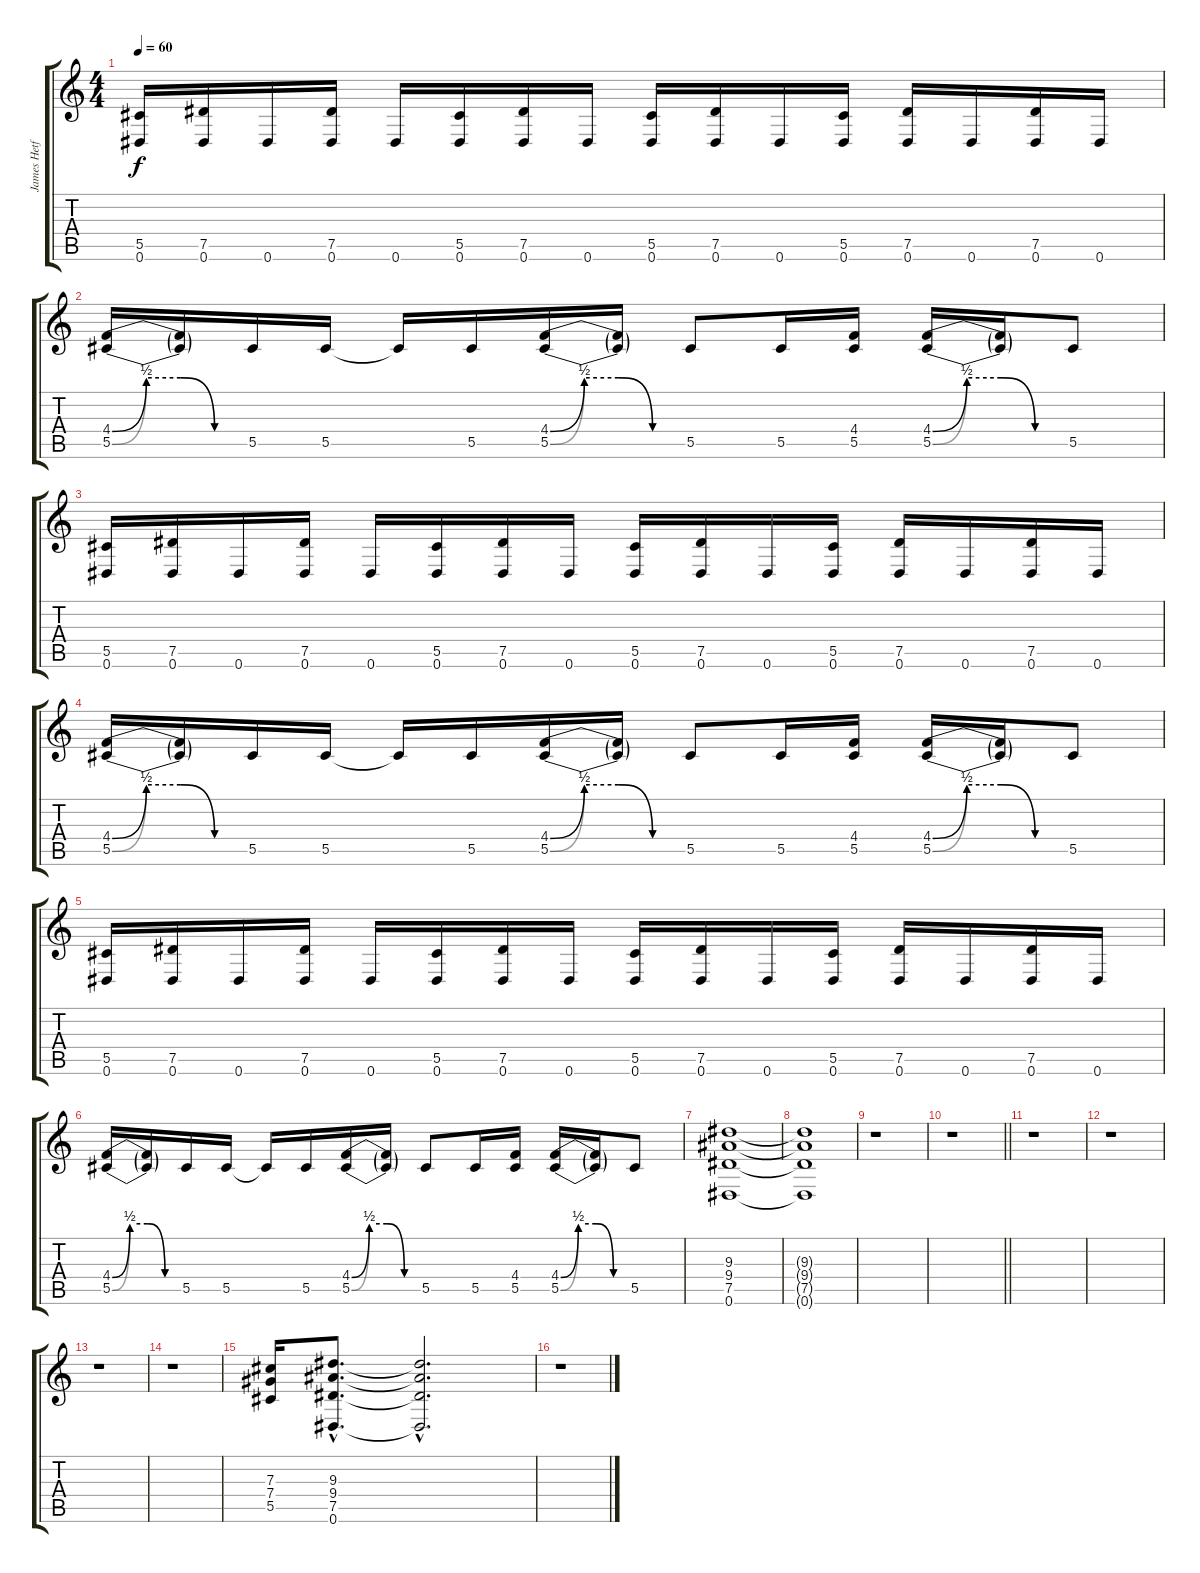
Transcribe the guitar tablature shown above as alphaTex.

\track ("James Hetfeild" "James Hetf") {instrument distortionguitar}
\staff {score tabs}
\tuning (Eb4 Bb3 Gb3 Db3 Ab2 Eb2) {hide}
\ts (4 4)
\tempo 60
\clef g2
\ks c
(5.5 0.6).16{dy f} (7.5 0.6).16 0.6.16 (7.5 0.6).16 0.6.16 (5.5 0.6).16 (7.5 0.6).16 0.6.16 (5.5 0.6).16 (7.5 0.6).16 0.6.16 (5.5 0.6).16 (7.5 0.6).16 0.6.16 (7.5 0.6).16 0.6.16 |
(4.4{be (custom 0 0 15 2 30 2 45 0 60 0)} 5.5{be (custom 0 0 15 2 30 2 45 0 60 0)}).16 (4.4{t} 5.5{t}).16 5.5.16 5.5.16 5.5{t}.16 5.5.16 (4.4{be (custom 0 0 15 2 30 2 45 0 60 0)} 5.5{be (custom 0 0 15 2 30 2 45 0 60 0)}).16 (4.4{t} 5.5{t}).16 5.5.8 5.5.16 (4.4 5.5).16 (4.4{be (custom 0 0 15 2 30 2 45 0 60 0)} 5.5{be (custom 0 0 15 2 30 2 45 0 60 0)}).16 (4.4{t} 5.5{t}).16 5.5.8 |
(5.5 0.6).16 (7.5 0.6).16 0.6.16 (7.5 0.6).16 0.6.16 (5.5 0.6).16 (7.5 0.6).16 0.6.16 (5.5 0.6).16 (7.5 0.6).16 0.6.16 (5.5 0.6).16 (7.5 0.6).16 0.6.16 (7.5 0.6).16 0.6.16 |
(4.4{be (custom 0 0 15 2 30 2 45 0 60 0)} 5.5{be (custom 0 0 15 2 30 2 45 0 60 0)}).16 (4.4{t} 5.5{t}).16 5.5.16 5.5.16 5.5{t}.16 5.5.16 (4.4{be (custom 0 0 15 2 30 2 45 0 60 0)} 5.5{be (custom 0 0 15 2 30 2 45 0 60 0)}).16 (4.4{t} 5.5{t}).16 5.5.8 5.5.16 (4.4 5.5).16 (4.4{be (custom 0 0 15 2 30 2 45 0 60 0)} 5.5{be (custom 0 0 15 2 30 2 45 0 60 0)}).16 (4.4{t} 5.5{t}).16 5.5.8 |
(5.5 0.6).16 (7.5 0.6).16 0.6.16 (7.5 0.6).16 0.6.16 (5.5 0.6).16 (7.5 0.6).16 0.6.16 (5.5 0.6).16 (7.5 0.6).16 0.6.16 (5.5 0.6).16 (7.5 0.6).16 0.6.16 (7.5 0.6).16 0.6.16 |
(4.4{be (custom 0 0 15 2 30 2 45 0 60 0)} 5.5{be (custom 0 0 15 2 30 2 45 0 60 0)}).16 (4.4{t} 5.5{t}).16 5.5.16 5.5.16 5.5{t}.16 5.5.16 (4.4{be (custom 0 0 15 2 30 2 45 0 60 0)} 5.5{be (custom 0 0 15 2 30 2 45 0 60 0)}).16 (4.4{t} 5.5{t}).16 5.5.8 5.5.16 (4.4 5.5).16 (4.4{be (custom 0 0 15 2 30 2 45 0 60 0)} 5.5{be (custom 0 0 15 2 30 2 45 0 60 0)}).16 (4.4{t} 5.5{t}).16 5.5.8 |
(9.3 9.4 7.5 0.6).1 |
(9.3{t} 9.4{t} 7.5{t} 0.6{t}).1 |
r.1 |
\barLineRight lightlight
r.1 |
r.1 |
r.1 |
r.1 |
r.1 |
(7.3 7.4 5.5).16 (9.3{hac} 9.4{hac} 7.5{hac} 0.6{hac}).8{d} (9.3{hac t} 9.4{hac t} 7.5{hac t} 0.6{hac t}).2{d} |
r.1
